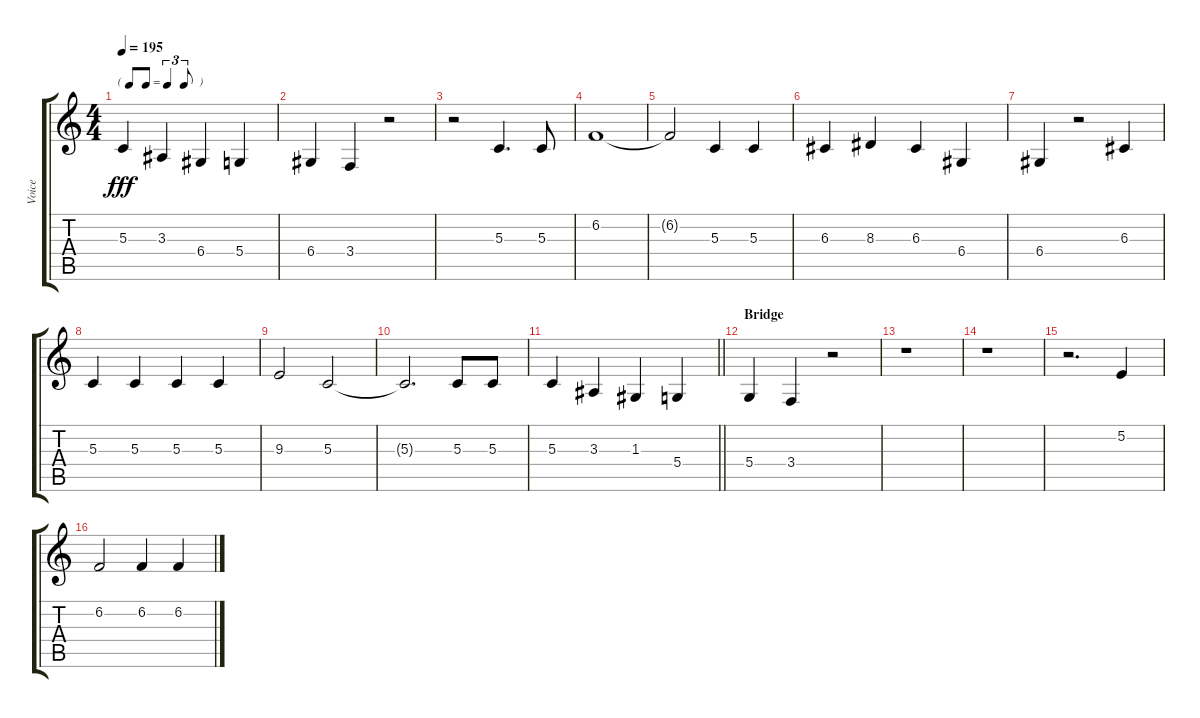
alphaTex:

\track ("Voice" "Voice") {instrument drawbarorgan}
\staff {score tabs}
\tuning (E4 B3 G3 D3 A2 E2) {hide}
\ts (4 4)
\tf triplet8th
\tempo 195
\clef g2
\ks c
5.3{t}.4{dy fff} 3.3.4 6.4.4 5.4.4 |
6.4.4 3.4.4 r.2 |
r.2 5.3.4{d} 5.3.8 |
6.2.1 |
6.2{t}.2 5.3.4 5.3.4 |
6.3.4 8.3.4 6.3.4 6.4.4 |
6.4.4 r.2 6.3.4 |
5.3.4 5.3.4 5.3.4 5.3.4 |
9.3.2 5.3.2 |
5.3{t}.2{d} 5.3.8 5.3.8 |
\barLineRight lightlight
5.3.4 3.3.4 1.3.4 5.4.4 |
\section ("" "Bridge")
5.4.4 3.4.4 r.2 |
r.1 |
r.1 |
r.2{d} 5.2.4 |
6.2.2 6.2.4 6.2.4
